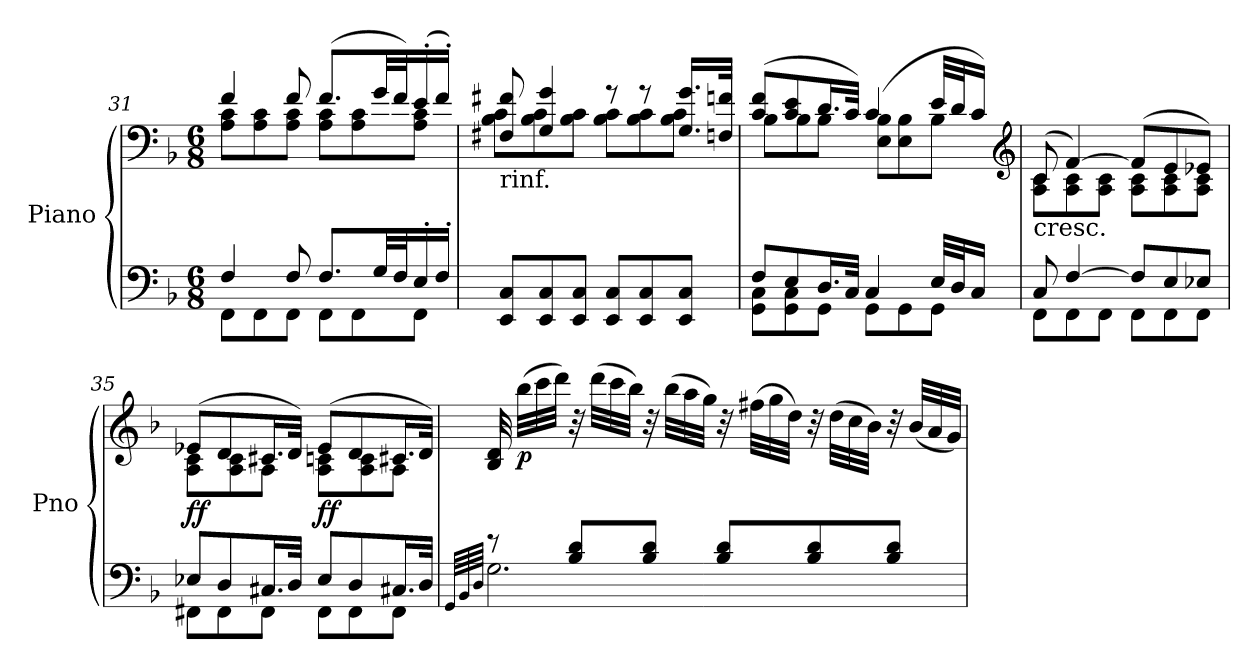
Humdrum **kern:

**kern	**kern	**dynam
*part1	*part1	*part1
*staff2	*staff1	*staff1/2
*I"Piano	*	*
*I'Pno	*	*
*clefF4	*clefF4	*
*k[b-]	*k[b-]	*
*F:	*F:	*
*M6/8	*M6/8	*
=31	=31	=31
*^	*^	*
4F/	8FF\L	4f/	8A\ 8c\L	.
.	8FF\	.	8A\ 8c\	.
8F/	8FF\J	8f/	8A\ 8c\J	.
8.F/L	8FF\L	(8.f/L	8A\ 8c\L	.
.	8FF\	.	8A\ 8c\	.
32G/LL	.	32g/LL	.	.
32F/J	.	32f/J)	.	.
16E'/	8FF\J	(16e'/	8A\ 8c\J	.
16F'/JJ	.	16f'/JJ)	.	.
*v	*v	*	*	*
=32	=32	=32	=32
!	!LO:TX:b:t=rinf.	!	!
8EE/ 8C/L	8F#X/ 8f#X/	8B-\ 8c\L	.
8EE/ 8C/	4G/ 4g/	8B-\ 8c\	.
8EE/ 8C/J	.	8B-\ 8c\J	.
8EE/ 8C/L	8rg	8B-\ 8c\L	.
8EE/ 8C/	8rg	8B-\ 8c\	.
8EE/ 8C/J	16.G/ 16.g/LL	8B-\ 8c\J	.
.	32Fn/ 32fn/JJk	.	.
!!LO:LB:g=z	!!
=33	=33	=33	=33
*^	*	*	*
8F/L	8GG\ 8C\L	(8c/ 8f/L	8B-\L	.
8E/	8GG\ 8C\	8c/ 8e/	8B-\	.
16.D/L	8GG\J	16.d/L	8B-\J	.
32C/JJk	.	32c/JJk)	.	.
4C/	8GG\L	(4c/	8E\ 8B-\L	.
.	8GG\	.	8E\ 8B-\	.
32E/LLL	8GG\J	32e/LLL	8B-\J	.
32D/J	.	32d/J	.	.
16C/JJ	.	16c/JJ)	.	.
*	*	*clefG2	*	*
=34	=34	=34	=34	=34
!	!	!LO:TX:b:t=cresc.	!	!
8C/	8FF\L	(8c/	8A\ 8c\L	.
[4F/	8FF\	[4f/)	8A\ 8c\	.
.	8FF\J	.	8A\ 8c\J	.
8F/L]	8FF\L	(8f/L]	8A\ 8c\L	.
8E/	8FF\	8e/	8A\ 8c\	.
8E-X/J	8FF\J	8e-X/J)	8A\ 8c\J	.
=35	=35	=35	=35	=35
!	!	!	!	!LO:DY:b
8E-X/L	8FF#X\L	(8e-X/L	8A\ 8c\L	ff
8D/	8FF#\	8d/	8A\ 8c\	.
16.C#X/L	8FF#\J	16.c#X/L	8A\J	.
32D/JJk	.	32d/JJk)	.	.
!	!	!	!	!LO:DY:b
8E-/L	8FF#\L	(8e-/L	8A\ 8cn\L	ff
8D/	8FF#\	8d/	8A\ 8c\	.
16.C#X/L	8FF#\J	16.c#X/L	8A\J	.
32D/JJk	.	32d/JJk)	.	.
*	*	*v	*v	*
!!LO:PB:g=z
=36	=36	=36	=36
.	64qGG/LLLL	.	.
.	64qBB-/	.	.
.	64qD/JJJJ	.	.
!	!	!	!LO:DY:b=2
!	!	!	!LO:DY:n=1:b
8re	2.G\	32B-/ 32d/	fp f
!	!	!	!LO:DY:n=2:b
.	.	(32bb-\LLL	p
.	.	32ccc\	.
.	.	32ddd\JJJ)	.
8B-/ 8d/L	.	32r	.
.	.	(32ddd\LLL	.
.	.	32ccc\	.
.	.	32bb-\JJJ)	.
8B-/ 8d/J	.	32r	.
.	.	(32bb-\LLL	.
.	.	32aa\	.
.	.	32gg\JJJ)	.
8B-/ 8d/L	.	32r	.
.	.	(32ff#X\LLL	.
.	.	32gg\	.
.	.	32dd\JJJ)	.
8B-/ 8d/	.	32r	.
.	.	(32dd\LLL	.
.	.	32cc\	.
.	.	32b-\JJJ)	.
8B-/ 8d/J	.	32r	.
.	.	(32b-/LLL	.
.	.	32a/	.
.	.	32g/JJJ)	.
*v	*v	*	*
=	=	=
*-	*-	*-
